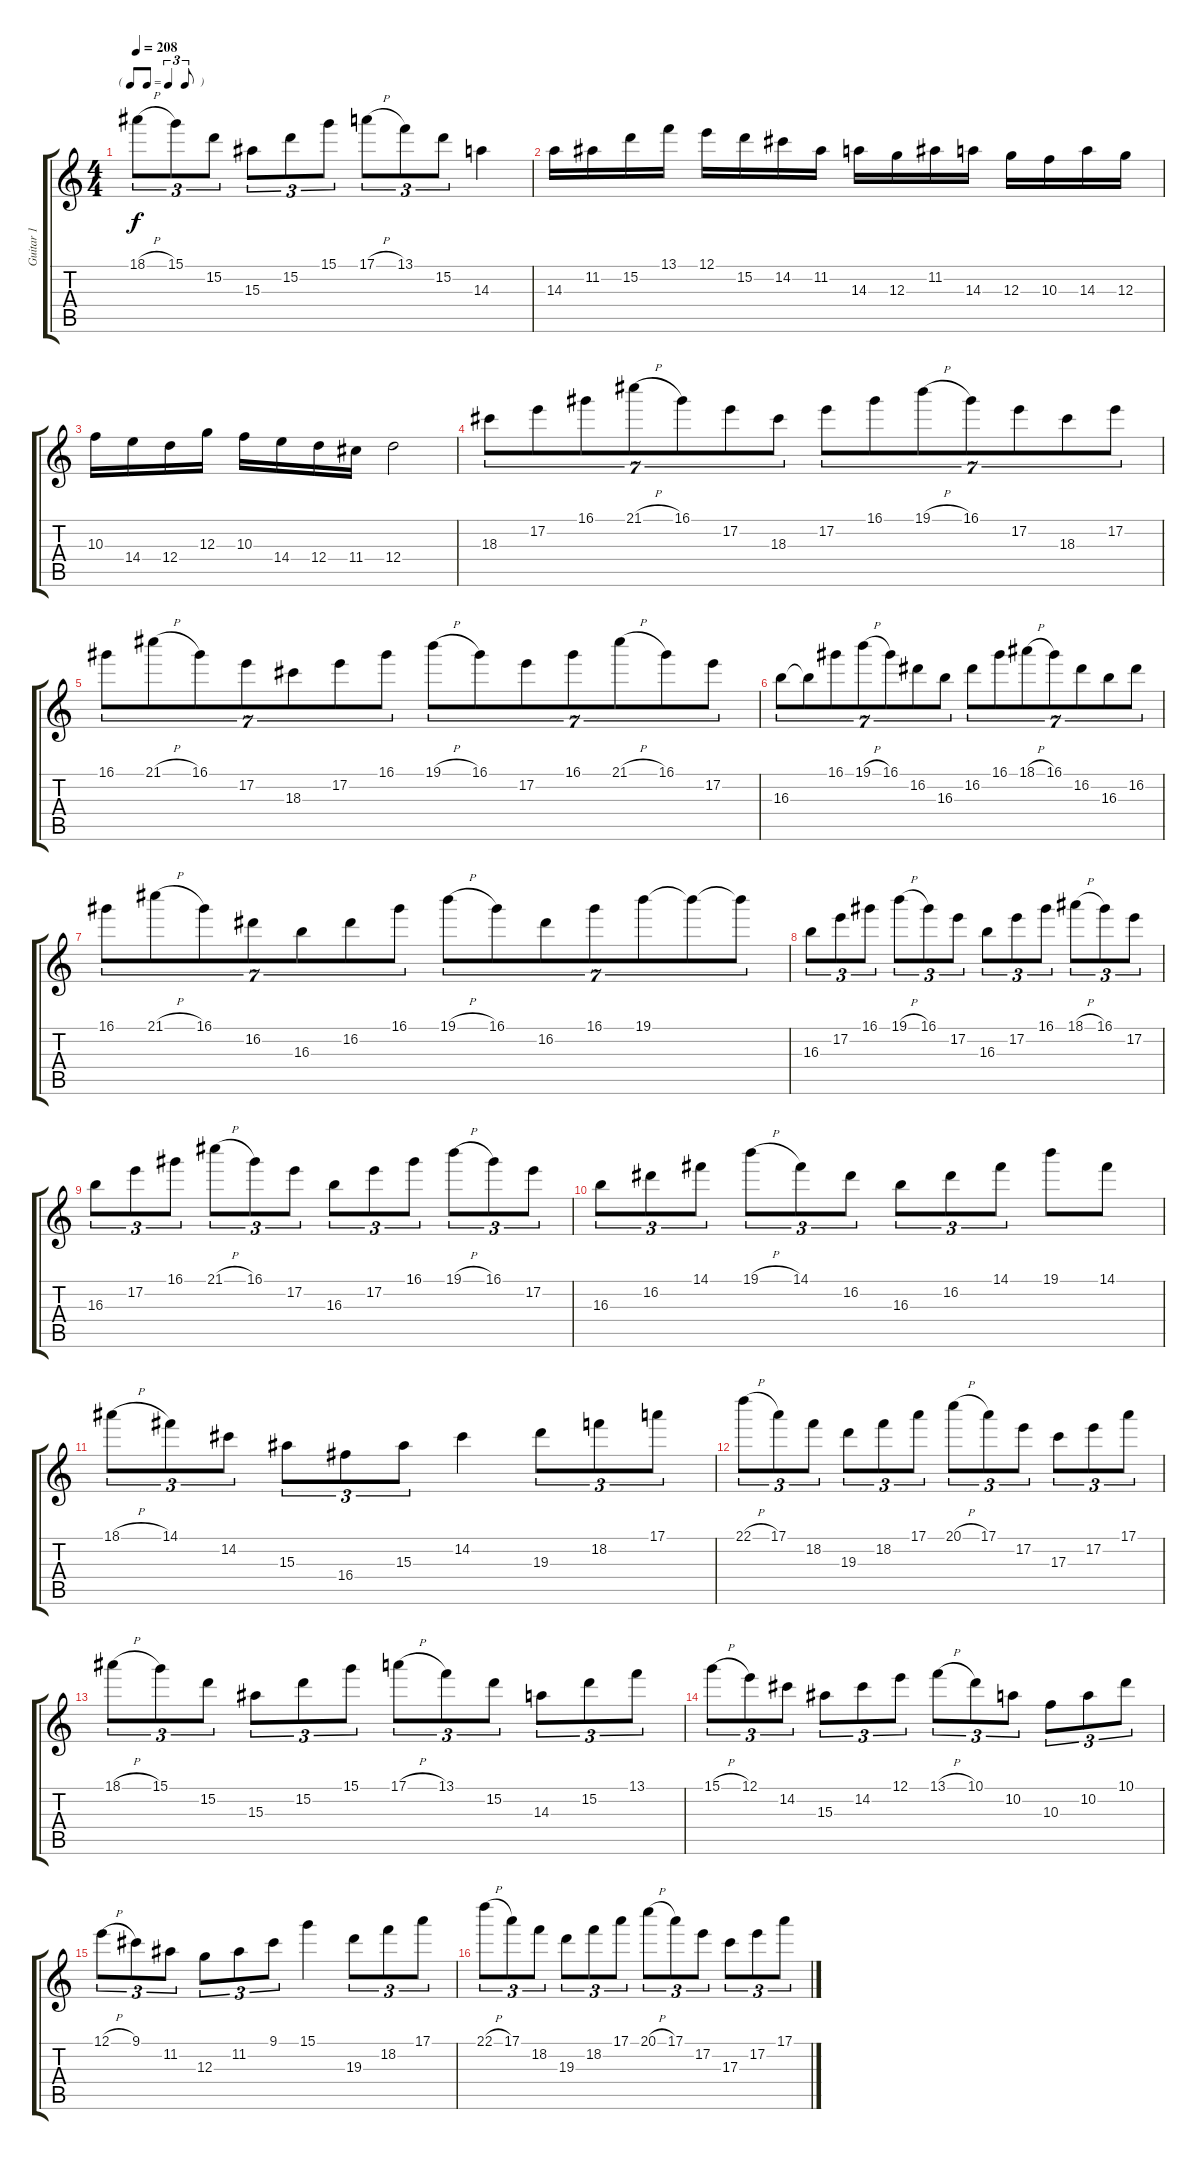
\track ("Guitar 1" "Guitar 1") {instrument distortionguitar}
\staff {score tabs}
\tuning (E4 B3 G3 D3 A2 E2) {hide}
\ts (4 4)
\tf triplet8th
\tempo 208
\clef g2
\ks c
18.1{h}.8{tu (3 2) dy f} 15.1.8{tu (3 2)} 15.2.8{tu (3 2)} 15.3.8{tu (3 2)} 15.2.8{tu (3 2)} 15.1.8{tu (3 2)} 17.1{h}.8{tu (3 2)} 13.1.8{tu (3 2)} 15.2.8{tu (3 2)} 14.3.4 |
14.3.16 11.2.16 15.2.16 13.1.16 12.1.16 15.2.16 14.2.16 11.2.16 14.3.16 12.3.16 11.2.16 14.3.16 12.3.16 10.3.16 14.3.16 12.3.16 |
10.3.16 14.4.16 12.4.16 12.3.16 10.3.16 14.4.16 12.4.16 11.4.16 12.4.2 |
18.3.8{tu (7 4)} 17.2.8{tu (7 4)} 16.1.8{tu (7 4)} 21.1{h}.8{tu (7 4)} 16.1.8{tu (7 4)} 17.2.8{tu (7 4)} 18.3.8{tu (7 4)} 17.2.8{tu (7 4)} 16.1.8{tu (7 4)} 19.1{h}.8{tu (7 4)} 16.1.8{tu (7 4)} 17.2.8{tu (7 4)} 18.3.8{tu (7 4)} 17.2.8{tu (7 4)} |
16.1.8{tu (7 4)} 21.1{h}.8{tu (7 4)} 16.1.8{tu (7 4)} 17.2.8{tu (7 4)} 18.3.8{tu (7 4)} 17.2.8{tu (7 4)} 16.1.8{tu (7 4)} 19.1{h}.8{tu (7 4)} 16.1.8{tu (7 4)} 17.2.8{tu (7 4)} 16.1.8{tu (7 4)} 21.1{h}.8{tu (7 4)} 16.1.8{tu (7 4)} 17.2.8{tu (7 4)} |
16.3.8{tu (7 4)} 16.3{t}.8{tu (7 4)} 16.1.8{tu (7 4)} 19.1{h}.8{tu (7 4)} 16.1.8{tu (7 4)} 16.2.8{tu (7 4)} 16.3.8{tu (7 4)} 16.2.8{tu (7 4)} 16.1.8{tu (7 4)} 18.1{h}.8{tu (7 4)} 16.1.8{tu (7 4)} 16.2.8{tu (7 4)} 16.3.8{tu (7 4)} 16.2.8{tu (7 4)} |
16.1.8{tu (7 4)} 21.1{h}.8{tu (7 4)} 16.1.8{tu (7 4)} 16.2.8{tu (7 4)} 16.3.8{tu (7 4)} 16.2.8{tu (7 4)} 16.1.8{tu (7 4)} 19.1{h}.8{tu (7 4)} 16.1.8{tu (7 4)} 16.2.8{tu (7 4)} 16.1.8{tu (7 4)} 19.1.8{tu (7 4)} 19.1{t}.8{tu (7 4)} 19.1{t}.8{tu (7 4)} |
16.3.8{tu (3 2)} 17.2.8{tu (3 2)} 16.1.8{tu (3 2)} 19.1{h}.8{tu (3 2)} 16.1.8{tu (3 2)} 17.2.8{tu (3 2)} 16.3.8{tu (3 2)} 17.2.8{tu (3 2)} 16.1.8{tu (3 2)} 18.1{h}.8{tu (3 2)} 16.1.8{tu (3 2)} 17.2.8{tu (3 2)} |
16.3.8{tu (3 2)} 17.2.8{tu (3 2)} 16.1.8{tu (3 2)} 21.1{h}.8{tu (3 2)} 16.1.8{tu (3 2)} 17.2.8{tu (3 2)} 16.3.8{tu (3 2)} 17.2.8{tu (3 2)} 16.1.8{tu (3 2)} 19.1{h}.8{tu (3 2)} 16.1.8{tu (3 2)} 17.2.8{tu (3 2)} |
16.3.8{tu (3 2)} 16.2.8{tu (3 2)} 14.1.8{tu (3 2)} 19.1{h}.8{tu (3 2)} 14.1.8{tu (3 2)} 16.2.8{tu (3 2)} 16.3.8{tu (3 2)} 16.2.8{tu (3 2)} 14.1.8{tu (3 2)} 19.1.8 14.1.8 |
18.1{h}.8{tu (3 2)} 14.1.8{tu (3 2)} 14.2.8{tu (3 2)} 15.3.8{tu (3 2)} 16.4.8{tu (3 2)} 15.3.8{tu (3 2)} 14.2.4 19.3.8{tu (3 2)} 18.2.8{tu (3 2)} 17.1.8{tu (3 2)} |
22.1{h}.8{tu (3 2)} 17.1.8{tu (3 2)} 18.2.8{tu (3 2)} 19.3.8{tu (3 2)} 18.2.8{tu (3 2)} 17.1.8{tu (3 2)} 20.1{h}.8{tu (3 2)} 17.1.8{tu (3 2)} 17.2.8{tu (3 2)} 17.3.8{tu (3 2)} 17.2.8{tu (3 2)} 17.1.8{tu (3 2)} |
18.1{h}.8{tu (3 2)} 15.1.8{tu (3 2)} 15.2.8{tu (3 2)} 15.3.8{tu (3 2)} 15.2.8{tu (3 2)} 15.1.8{tu (3 2)} 17.1{h}.8{tu (3 2)} 13.1.8{tu (3 2)} 15.2.8{tu (3 2)} 14.3.8{tu (3 2)} 15.2.8{tu (3 2)} 13.1.8{tu (3 2)} |
15.1{h}.8{tu (3 2)} 12.1.8{tu (3 2)} 14.2.8{tu (3 2)} 15.3.8{tu (3 2)} 14.2.8{tu (3 2)} 12.1.8{tu (3 2)} 13.1{h}.8{tu (3 2)} 10.1.8{tu (3 2)} 10.2.8{tu (3 2)} 10.3.8{tu (3 2)} 10.2.8{tu (3 2)} 10.1.8{tu (3 2)} |
12.1{h}.8{tu (3 2)} 9.1.8{tu (3 2)} 11.2.8{tu (3 2)} 12.3.8{tu (3 2)} 11.2.8{tu (3 2)} 9.1.8{tu (3 2)} 15.1.4 19.3.8{tu (3 2)} 18.2.8{tu (3 2)} 17.1.8{tu (3 2)} |
22.1{h}.8{tu (3 2)} 17.1.8{tu (3 2)} 18.2.8{tu (3 2)} 19.3.8{tu (3 2)} 18.2.8{tu (3 2)} 17.1.8{tu (3 2)} 20.1{h}.8{tu (3 2)} 17.1.8{tu (3 2)} 17.2.8{tu (3 2)} 17.3.8{tu (3 2)} 17.2.8{tu (3 2)} 17.1.8{tu (3 2)}
